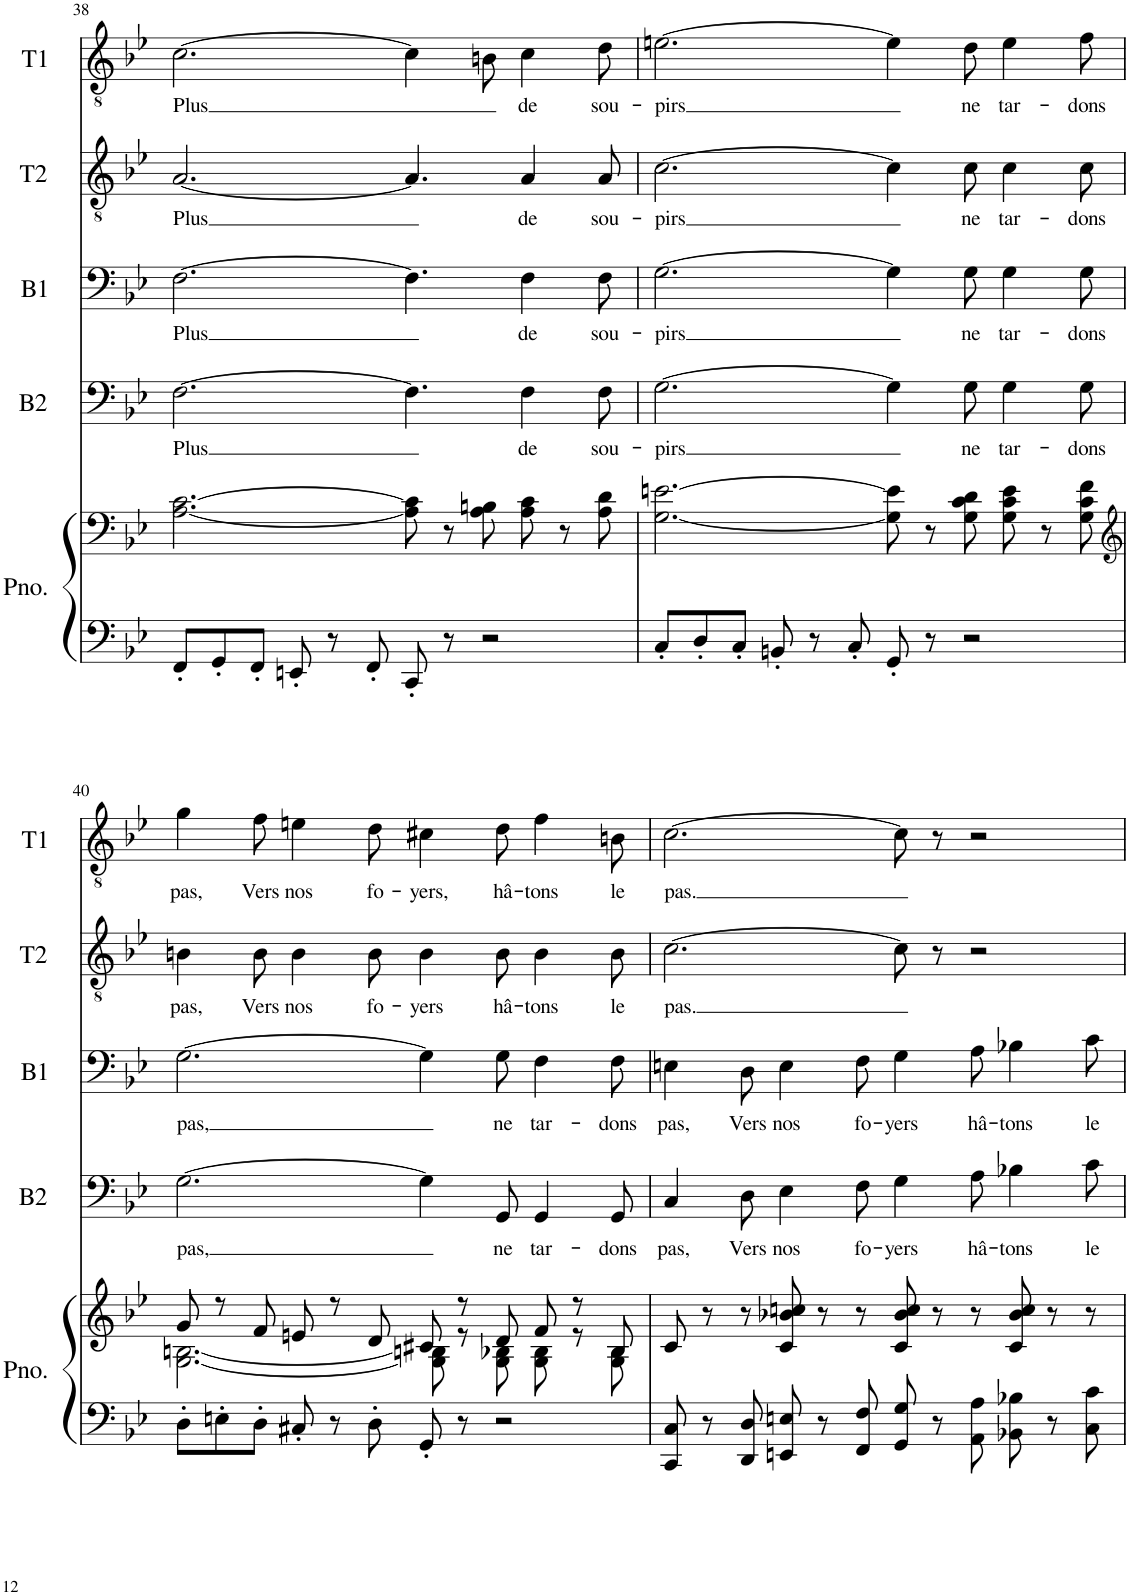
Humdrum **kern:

**kern	**kern	**kern	**text	**kern	**text	**kern	**text	**kern	**text
*part5	*part5	*part4	*part4	*part3	*part3	*part2	*part2	*part1	*part1
*staff6	*staff5	*staff4	*staff4	*staff3	*staff3	*staff2	*staff2	*staff1	*staff1
*I"Piano	*	*I"B2	*	*I"B1	*	*I"T2	*	*I"T1	*
*I'Pno.	*	*I'B2	*	*I'B1	*	*I'T2	*	*I'T1	*
!!LO:PB:g=z
*clefF4	*clefF4	*clefF4	*	*clefF4	*	*clefGv2	*	*clefGv2	*
*k[b-e-]	*k[b-e-]	*k[b-e-]	*	*k[b-e-]	*	*k[b-e-]	*	*k[b-e-]	*
*M12/8	*M12/8	*M12/8	*	*M12/8	*	*M12/8	*	*M12/8	*
=38	=38	=38	=38	=38	=38	=38	=38	=38	=38
!	!	!	!LO:LY:b	!	!LO:LY:b	!	!LO:LY:b	!	!LO:LY:b
8FF'/L	[2.A\ [2.c\	[2.F\	Plus	[2.F\	Plus	[2.A/	Plus	[2.c\	Plus
8GG'/	.	.	.	.	.	.	.	.	.
8FF'/J	.	.	.	.	.	.	.	.	.
8EEn'/	.	.	.	.	.	.	.	.	.
8r	.	.	.	.	.	.	.	.	.
8FF'/	.	.	.	.	.	.	.	.	.
8CC'/	8A\] 8c\]	4.F\]	.	4.F\]	.	4.A/]	.	4c\]	.
8r	8r	.	.	.	.	.	.	.	.
2r	8A\ 8Bn\	.	.	.	.	.	.	8Bn\	.
!	!	!	!LO:LY:b	!	!LO:LY:b	!	!LO:LY:b	!	!LO:LY:b
.	8A\ 8c\	4F\	de	4F\	de	4A/	de	4c\	de
.	8r	.	.	.	.	.	.	.	.
!	!	!	!LO:LY:b	!	!LO:LY:b	!	!LO:LY:b	!	!LO:LY:b
.	8A\ 8d\	8F\	sou-	8F\	sou-	8A/	sou-	8d\	sou-
=39	=39	=39	=39	=39	=39	=39	=39	=39	=39
!	!	!	!LO:LY:b	!	!LO:LY:b	!	!LO:LY:b	!	!LO:LY:b
8C'/L	[2.G\ [2.en\	[2.G\	-pirs	[2.G\	-pirs	[2.c\	-pirs	[2.en\	-pirs
8D'/	.	.	.	.	.	.	.	.	.
8C'/J	.	.	.	.	.	.	.	.	.
8BBn'/	.	.	.	.	.	.	.	.	.
8r	.	.	.	.	.	.	.	.	.
8C'/	.	.	.	.	.	.	.	.	.
8GG'/	8G\] 8e\]	4G\]	.	4G\]	.	4c\]	.	4e\]	.
8r	8r	.	.	.	.	.	.	.	.
!	!	!	!LO:LY:b	!	!LO:LY:b	!	!LO:LY:b	!	!LO:LY:b
2r	8G\ 8c\ 8d\	8G\	ne	8G\	ne	8c\	ne	8d\	ne
!	!	!	!LO:LY:b	!	!LO:LY:b	!	!LO:LY:b	!	!LO:LY:b
.	8G\ 8c\ 8e\	4G\	tar-	4G\	tar-	4c\	tar-	4e\	tar-
.	8r	.	.	.	.	.	.	.	.
!	!	!	!LO:LY:b	!	!LO:LY:b	!	!LO:LY:b	!	!LO:LY:b
.	8G\ 8c\ 8f\	8G\	-dons	8G\	-dons	8c\	-dons	8f\	-dons
!!LO:LB:g=z
=40	=40	=40	=40	=40	=40	=40	=40	=40	=40
*	*clefG2	*	*	*	*	*	*	*	*
*	*^	*	*	*	*	*	*	*	*
!	!	!	!	!LO:LY:b	!	!LO:LY:b	!	!LO:LY:b	!	!LO:LY:b
8D'\L	8g/	[2.G\ [2.Bn\	[2.G\	pas,	[2.G\	pas,	4Bn\	pas,	4g\	pas,
8En'\	8r	.	.	.	.	.	.	.	.	.
!	!	!	!	!	!	!	!	!LO:LY:b	!	!LO:LY:b
8D'\J	8f/	.	.	.	.	.	8B\	Vers	8f\	Vers
!	!	!	!	!	!	!	!	!LO:LY:b	!	!LO:LY:b
8C#X'/	8en/	.	.	.	.	.	4B\	nos	4en\	nos
8r	8r	.	.	.	.	.	.	.	.	.
!	!	!	!	!	!	!	!	!LO:LY:b	!	!LO:LY:b
8D'\	8d/	.	.	.	.	.	8B\	fo-	8d\	fo-
!	!	!	!	!	!	!	!	!LO:LY:b	!	!LO:LY:b
8GG'/	8c#X/	8G\] 8Bn\]	4G\]	.	4G\]	.	4B\	-yers	4c#X\	-yers,
8r	8r	8r	.	.	.	.	.	.	.	.
!	!	!	!	!LO:LY:b	!	!LO:LY:b	!	!LO:LY:b	!	!LO:LY:b
2r	8d/	8G\ 8B-X\	8GG/	ne	8G\	ne	8B\	hâ-	8d\	hâ-
!	!	!	!	!LO:LY:b	!	!LO:LY:b	!	!LO:LY:b	!	!LO:LY:b
.	8f/	8G\ 8B-\	4GG/	tar-	4F\	tar-	4B\	-tons	4f\	-tons
.	8r	8r	.	.	.	.	.	.	.	.
!	!	!	!	!LO:LY:b	!	!LO:LY:b	!	!LO:LY:b	!	!LO:LY:b
.	8B-/	8G\ 8B-\	8GG/	-dons	8F\	-dons	8B\	le	8Bn\	le
=41	=41	=41	=41	=41	=41	=41	=41	=41	=41	=41
!	!	!	!	!LO:LY:b	!	!LO:LY:b	!	!LO:LY:b	!	!LO:LY:b
*	*v	*v	*	*	*	*	*	*	*	*
8CC/ 8C/	8c/	4C/	pas,	4En\	pas,	[2.c\	pas.	[2.c\	pas.
8r	8r	.	.	.	.	.	.	.	.
!	!	!	!LO:LY:b	!	!LO:LY:b	!	!	!	!
8DD/ 8D/	8r	8D\	Vers	8D\	Vers	.	.	.	.
!	!	!	!LO:LY:b	!	!LO:LY:b	!	!	!	!
8EEn/ 8En/	8c/ 8b-X/ 8ccn/	4E-\	nos	4E\	nos	.	.	.	.
8r	8r	.	.	.	.	.	.	.	.
!	!	!	!LO:LY:b	!	!LO:LY:b	!	!	!	!
8FF/ 8F/	8r	8F\	fo-	8F\	fo-	.	.	.	.
!	!	!	!LO:LY:b	!	!LO:LY:b	!	!	!	!
8GG/ 8G/	8c/ 8b-/ 8cc/	4G\	-yers	4G\	-yers	8c\]	.	8c\]	.
8r	8r	.	.	.	.	8r	.	8r	.
!	!	!	!LO:LY:b	!	!LO:LY:b	!	!	!	!
8AA\ 8A\	8r	8A\	hâ-	8A\	hâ-	2r	.	2r	.
!	!	!	!LO:LY:b	!	!LO:LY:b	!	!	!	!
8BB-X\ 8B-X\	8c/ 8b-/ 8cc/	4B-X\	-tons	4B-X\	-tons	.	.	.	.
8r	8r	.	.	.	.	.	.	.	.
!	!	!	!LO:LY:b	!	!LO:LY:b	!	!	!	!
8C\ 8c\	8r	8c\	le	8c\	le	.	.	.	.
=	=	=	=	=	=	=	=	=	=
*-	*-	*-	*-	*-	*-	*-	*-	*-	*-
